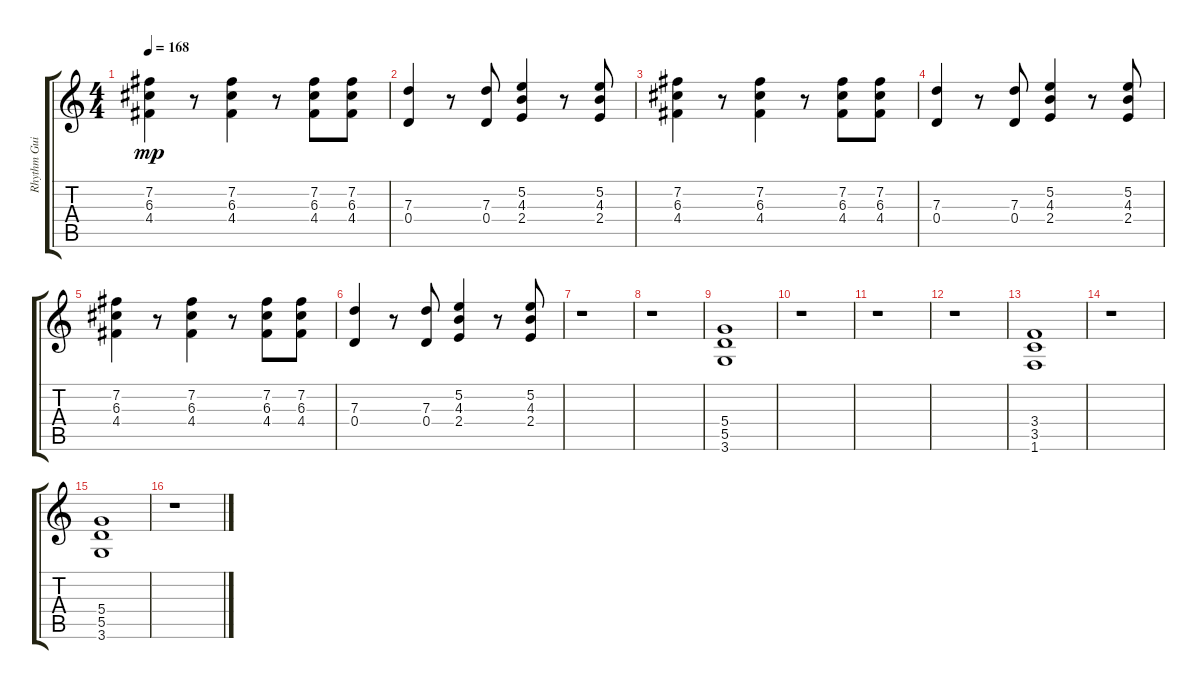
\track ("Rhythm Guitar" "Rhythm Gui") {instrument distortionguitar}
\staff {score tabs}
\tuning (E4 B3 G3 D3 A2 E2) {hide}
\ts (4 4)
\tempo 168
\clef g2
\ks c
(7.2 6.3 4.4).4{dy mp} r.8 (7.2 6.3 4.4).4 r.8 (7.2 6.3 4.4).8 (7.2 6.3 4.4).8 |
(7.3 0.4).4 r.8 (7.3 0.4).8 (5.2 4.3 2.4).4 r.8 (5.2 4.3 2.4).8 |
(7.2 6.3 4.4).4 r.8 (7.2 6.3 4.4).4 r.8 (7.2 6.3 4.4).8 (7.2 6.3 4.4).8 |
(7.3 0.4).4 r.8 (7.3 0.4).8 (5.2 4.3 2.4).4 r.8 (5.2 4.3 2.4).8 |
(7.2 6.3 4.4).4 r.8 (7.2 6.3 4.4).4 r.8 (7.2 6.3 4.4).8 (7.2 6.3 4.4).8 |
(7.3 0.4).4 r.8 (7.3 0.4).8 (5.2 4.3 2.4).4 r.8 (5.2 4.3 2.4).8 |
r.1 |
r.1 |
(5.4 5.5 3.6).1 |
r.1 |
r.1 |
r.1 |
(3.4 3.5 1.6).1 |
r.1 |
(5.4 5.5 3.6).1 |
r.1
